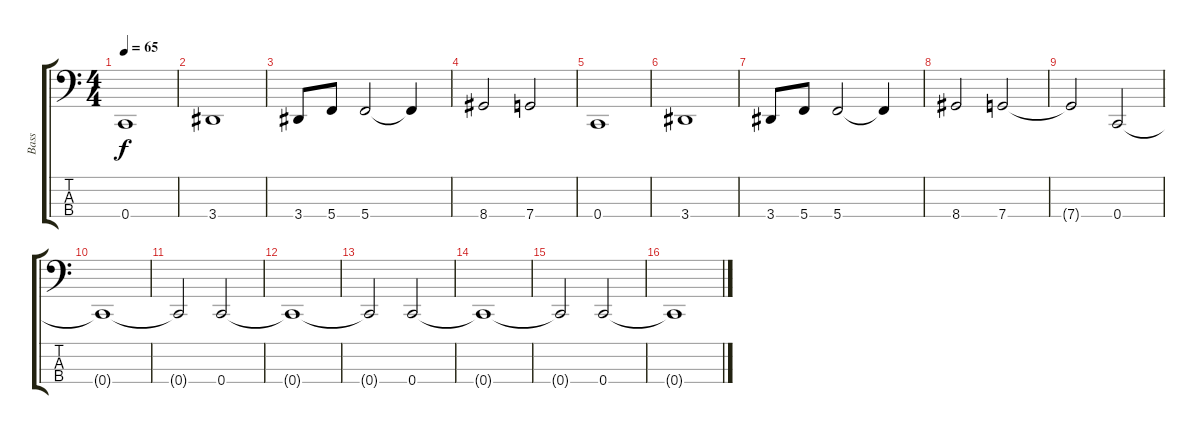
\track ("Bass" "Bass") {instrument electricbassfinger}
\staff {score tabs}
\tuning (F2 C2 G1 C1) {hide}
\ts (4 4)
\tempo 65
\clef f4
\ks c
0.4.1{dy f} |
3.4.1 |
3.4.8 5.4.8 5.4.2 5.4{t}.4 |
8.4.2 7.4.2 |
0.4.1 |
3.4.1 |
3.4.8 5.4.8 5.4.2 5.4{t}.4 |
8.4.2 7.4.2 |
7.4{t}.2 0.4.2 |
0.4{t}.1 |
0.4{t}.2 0.4.2 |
0.4{t}.1 |
0.4{t}.2 0.4.2 |
0.4{t}.1 |
0.4{t}.2 0.4.2 |
0.4{t}.1
